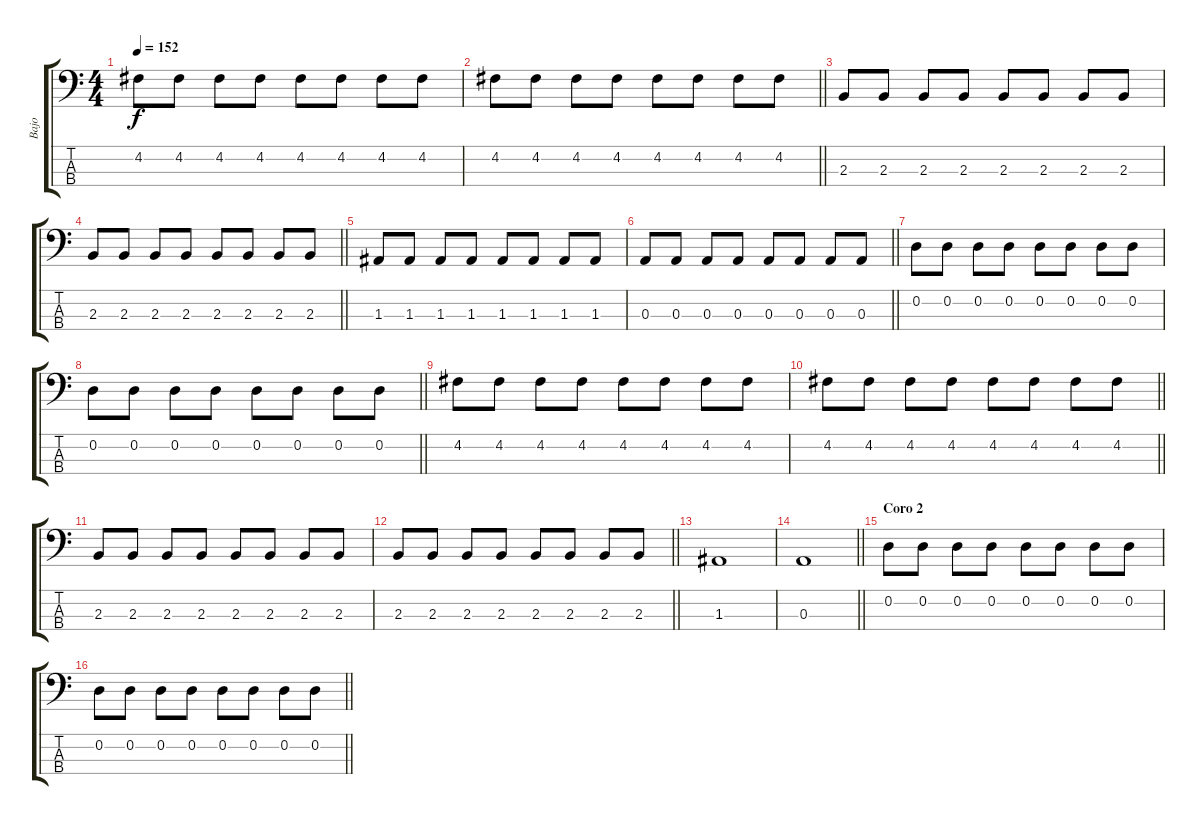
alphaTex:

\track ("Bajo" "Bajo") {instrument electricbassfinger}
\staff {score tabs}
\tuning (G2 D2 A1 E1) {hide}
\ts (4 4)
\tempo 152
\clef f4
\ks c
4.2.8{dy f} 4.2.8 4.2.8 4.2.8 4.2.8 4.2.8 4.2.8 4.2.8 |
\barLineRight lightlight
4.2.8 4.2.8 4.2.8 4.2.8 4.2.8 4.2.8 4.2.8 4.2.8 |
2.3.8 2.3.8 2.3.8 2.3.8 2.3.8 2.3.8 2.3.8 2.3.8 |
\barLineRight lightlight
2.3.8 2.3.8 2.3.8 2.3.8 2.3.8 2.3.8 2.3.8 2.3.8 |
1.3.8 1.3.8 1.3.8 1.3.8 1.3.8 1.3.8 1.3.8 1.3.8 |
\barLineRight lightlight
0.3.8 0.3.8 0.3.8 0.3.8 0.3.8 0.3.8 0.3.8 0.3.8 |
0.2.8 0.2.8 0.2.8 0.2.8 0.2.8 0.2.8 0.2.8 0.2.8 |
\barLineRight lightlight
0.2.8 0.2.8 0.2.8 0.2.8 0.2.8 0.2.8 0.2.8 0.2.8 |
4.2.8 4.2.8 4.2.8 4.2.8 4.2.8 4.2.8 4.2.8 4.2.8 |
\barLineRight lightlight
4.2.8 4.2.8 4.2.8 4.2.8 4.2.8 4.2.8 4.2.8 4.2.8 |
2.3.8 2.3.8 2.3.8 2.3.8 2.3.8 2.3.8 2.3.8 2.3.8 |
\barLineRight lightlight
2.3.8 2.3.8 2.3.8 2.3.8 2.3.8 2.3.8 2.3.8 2.3.8 |
1.3.1 |
\barLineRight lightlight
0.3.1 |
\section ("" "Coro 2")
0.2.8 0.2.8 0.2.8 0.2.8 0.2.8 0.2.8 0.2.8 0.2.8 |
\barLineRight lightlight
0.2.8 0.2.8 0.2.8 0.2.8 0.2.8 0.2.8 0.2.8 0.2.8
